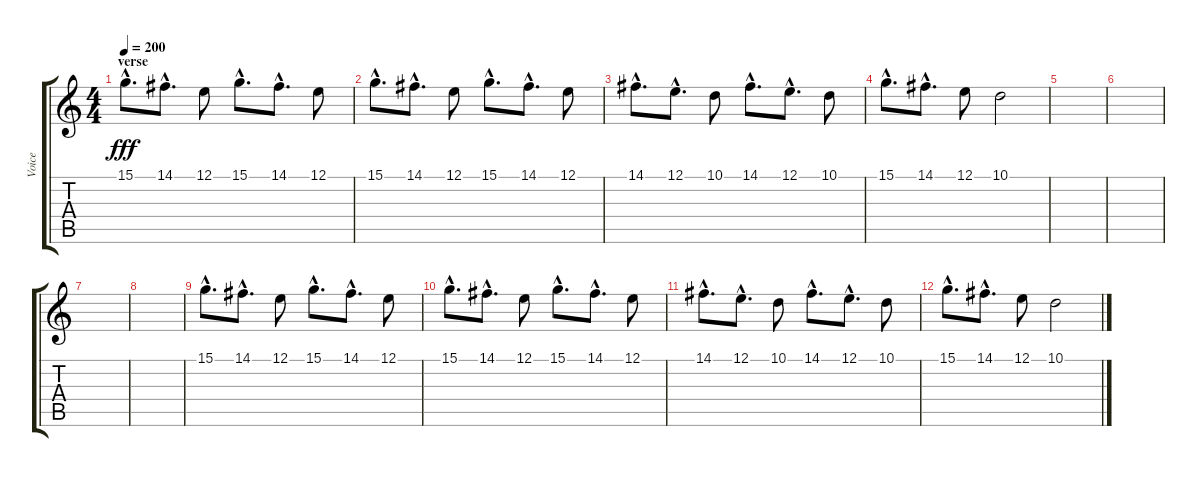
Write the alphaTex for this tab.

\track ("Voice" "Voice") {instrument choiraahs}
\staff {score tabs}
\tuning (E4 B3 G3 D3 A2 E2) {hide}
\ts (4 4)
\section ("" "verse")
\tempo 200
\clef g2
\ks c
15.1{hac}.8{d dy fff} 14.1{hac}.8{d} 12.1.8 15.1{hac}.8{d} 14.1{hac}.8{d} 12.1.8 |
15.1{hac}.8{d} 14.1{hac}.8{d} 12.1.8 15.1{hac}.8{d} 14.1{hac}.8{d} 12.1.8 |
14.1{hac}.8{d} 12.1{hac}.8{d} 10.1.8 14.1{hac}.8{d} 12.1{hac}.8{d} 10.1.8 |
15.1{hac}.8{d} 14.1{hac}.8{d} 12.1.8 10.1.2 |
|
|
|
|
15.1{hac}.8{d} 14.1{hac}.8{d} 12.1.8 15.1{hac}.8{d} 14.1{hac}.8{d} 12.1.8 |
15.1{hac}.8{d} 14.1{hac}.8{d} 12.1.8 15.1{hac}.8{d} 14.1{hac}.8{d} 12.1.8 |
14.1{hac}.8{d} 12.1{hac}.8{d} 10.1.8 14.1{hac}.8{d} 12.1{hac}.8{d} 10.1.8 |
15.1{hac}.8{d} 14.1{hac}.8{d} 12.1.8 10.1.2
